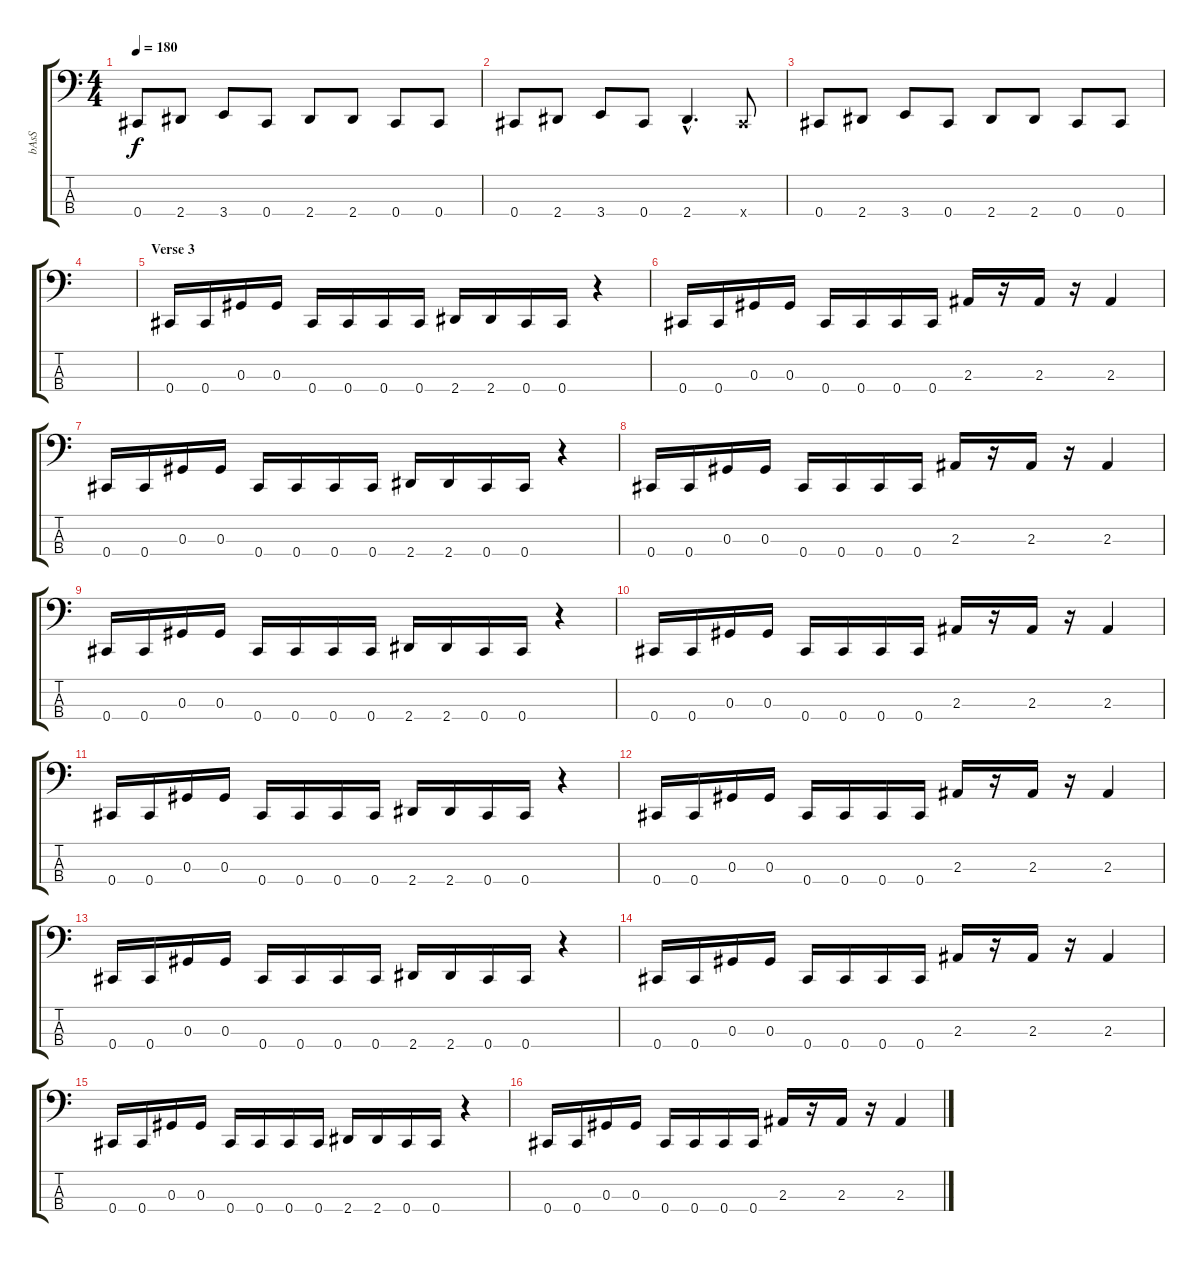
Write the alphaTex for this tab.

\track ("bAsS" "bAsS") {instrument electricbassfinger}
\staff {score tabs}
\tuning (Gb2 Db2 Ab1 Db1) {hide}
\ts (4 4)
\tempo 180
\clef f4
\ks c
0.4.8{dy f} 2.4.8 3.4.8 0.4.8 2.4.8 2.4.8 0.4.8 0.4.8 |
0.4.8 2.4.8 3.4.8 0.4.8 2.4{hac}.4{d} 0.4{x}.8 |
0.4.8 2.4.8 3.4.8 0.4.8 2.4.8 2.4.8 0.4.8 0.4.8 |
|
\section ("" "Verse 3")
0.4.16 0.4.16 0.3.16 0.3.16 0.4.16 0.4.16 0.4.16 0.4.16 2.4.16 2.4.16 0.4.16 0.4.16 r.4 |
0.4.16 0.4.16 0.3.16 0.3.16 0.4.16 0.4.16 0.4.16 0.4.16 2.3.16 r.16 2.3.16 r.16 2.3.4 |
0.4.16 0.4.16 0.3.16 0.3.16 0.4.16 0.4.16 0.4.16 0.4.16 2.4.16 2.4.16 0.4.16 0.4.16 r.4 |
0.4.16 0.4.16 0.3.16 0.3.16 0.4.16 0.4.16 0.4.16 0.4.16 2.3.16 r.16 2.3.16 r.16 2.3.4 |
0.4.16 0.4.16 0.3.16 0.3.16 0.4.16 0.4.16 0.4.16 0.4.16 2.4.16 2.4.16 0.4.16 0.4.16 r.4 |
0.4.16 0.4.16 0.3.16 0.3.16 0.4.16 0.4.16 0.4.16 0.4.16 2.3.16 r.16 2.3.16 r.16 2.3.4 |
0.4.16 0.4.16 0.3.16 0.3.16 0.4.16 0.4.16 0.4.16 0.4.16 2.4.16 2.4.16 0.4.16 0.4.16 r.4 |
0.4.16 0.4.16 0.3.16 0.3.16 0.4.16 0.4.16 0.4.16 0.4.16 2.3.16 r.16 2.3.16 r.16 2.3.4 |
0.4.16 0.4.16 0.3.16 0.3.16 0.4.16 0.4.16 0.4.16 0.4.16 2.4.16 2.4.16 0.4.16 0.4.16 r.4 |
0.4.16 0.4.16 0.3.16 0.3.16 0.4.16 0.4.16 0.4.16 0.4.16 2.3.16 r.16 2.3.16 r.16 2.3.4 |
0.4.16 0.4.16 0.3.16 0.3.16 0.4.16 0.4.16 0.4.16 0.4.16 2.4.16 2.4.16 0.4.16 0.4.16 r.4 |
0.4.16 0.4.16 0.3.16 0.3.16 0.4.16 0.4.16 0.4.16 0.4.16 2.3.16 r.16 2.3.16 r.16 2.3.4
